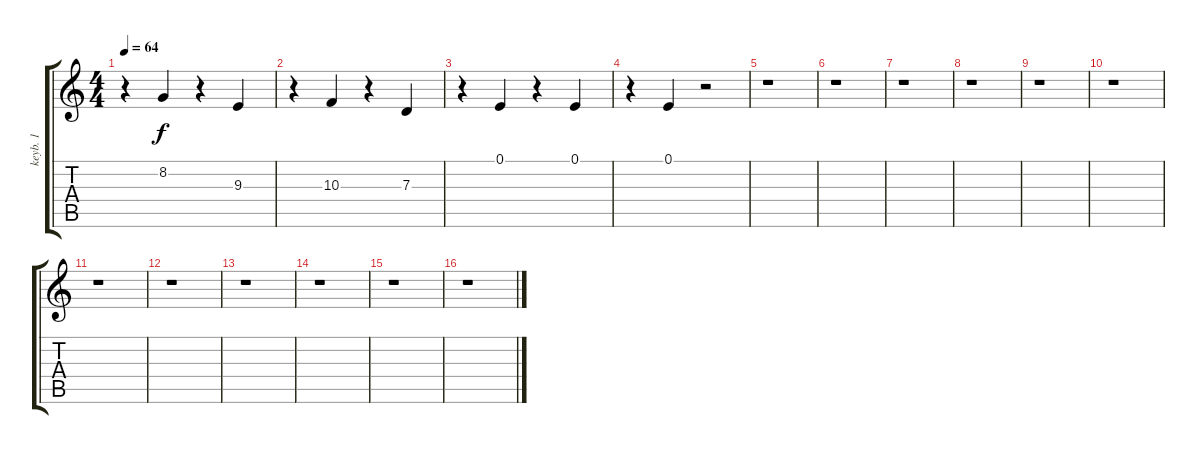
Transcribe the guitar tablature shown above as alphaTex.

\track ("keyb. 1" "keyb. 1") {instrument pizzicatostrings}
\staff {score tabs}
\tuning (E4 B3 G3 D3 A2 E2) {hide}
\ts (4 4)
\tempo 64
\clef g2
\ks c
r.4{dy f} 8.2.4 r.4 9.3.4 |
r.4 10.3.4 r.4 7.3.4 |
r.4 0.1.4 r.4 0.1.4 |
r.4 0.1.4 r.2 |
r.1 |
r.1 |
r.1 |
r.1 |
r.1 |
r.1 |
r.1 |
r.1 |
r.1 |
r.1 |
r.1 |
r.1
